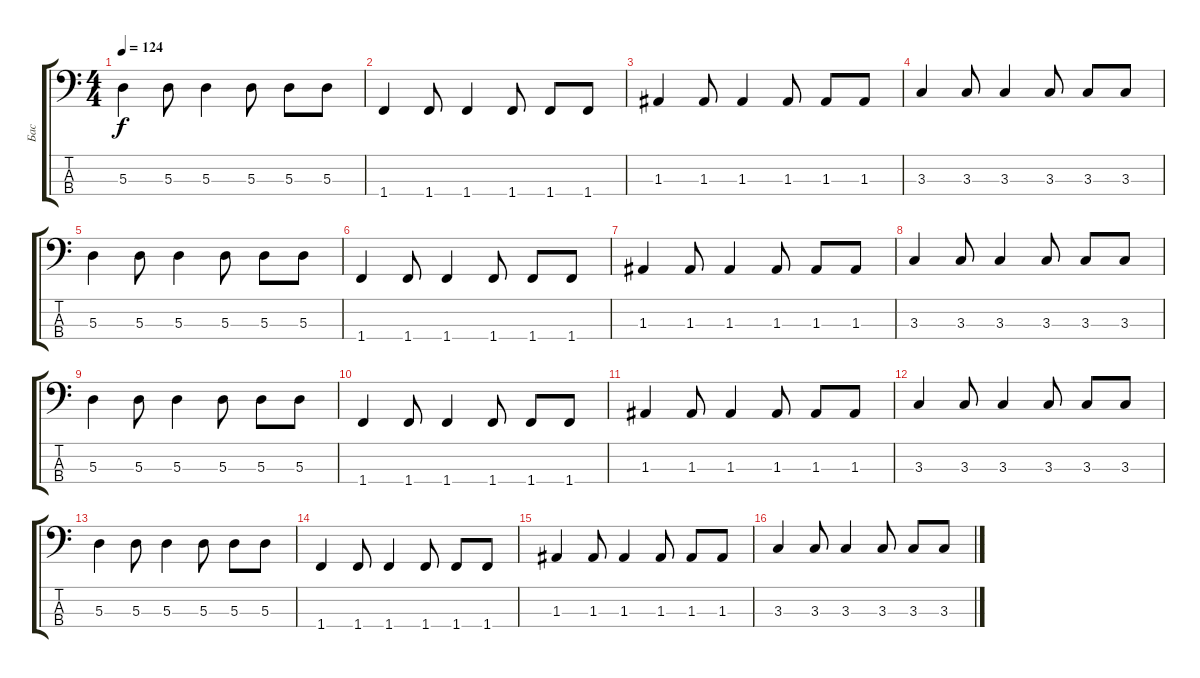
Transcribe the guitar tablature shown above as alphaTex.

\track ("Бас" "Бас") {instrument electricbassfinger}
\staff {score tabs}
\tuning (G2 D2 A1 E1) {hide}
\ts (4 4)
\tempo 124
\clef f4
\ks c
5.3.4{dy f} 5.3.8 5.3.4 5.3.8 5.3.8 5.3.8 |
1.4.4 1.4.8 1.4.4 1.4.8 1.4.8 1.4.8 |
1.3.4 1.3.8 1.3.4 1.3.8 1.3.8 1.3.8 |
3.3.4 3.3.8 3.3.4 3.3.8 3.3.8 3.3.8 |
5.3.4 5.3.8 5.3.4 5.3.8 5.3.8 5.3.8 |
1.4.4 1.4.8 1.4.4 1.4.8 1.4.8 1.4.8 |
1.3.4 1.3.8 1.3.4 1.3.8 1.3.8 1.3.8 |
3.3.4 3.3.8 3.3.4 3.3.8 3.3.8 3.3.8 |
5.3.4 5.3.8 5.3.4 5.3.8 5.3.8 5.3.8 |
1.4.4 1.4.8 1.4.4 1.4.8 1.4.8 1.4.8 |
1.3.4 1.3.8 1.3.4 1.3.8 1.3.8 1.3.8 |
3.3.4 3.3.8 3.3.4 3.3.8 3.3.8 3.3.8 |
5.3.4 5.3.8 5.3.4 5.3.8 5.3.8 5.3.8 |
1.4.4 1.4.8 1.4.4 1.4.8 1.4.8 1.4.8 |
1.3.4 1.3.8 1.3.4 1.3.8 1.3.8 1.3.8 |
3.3.4 3.3.8 3.3.4 3.3.8 3.3.8 3.3.8
